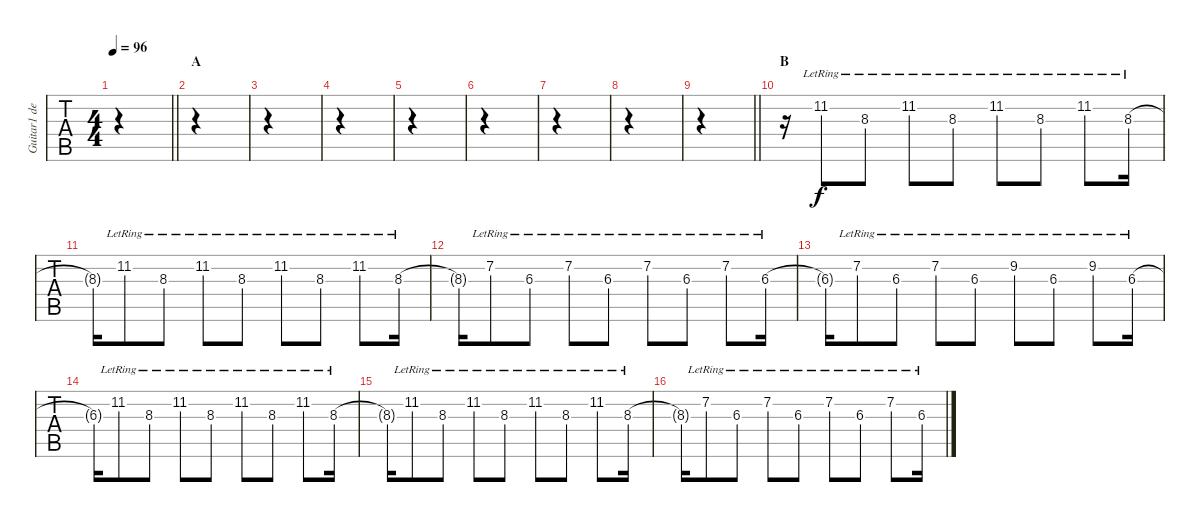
\track ("Guitar1 delay" "Guitar1 de") {instrument electricguitarclean}
\staff {tabs}
\tuning (E4 B3 G3 D3 A2 D2) {hide}
\ts (4 4)
\tempo 96
\clef g2
\barLineRight lightlight
\ks c
|
\section ("" "A")
|
|
|
|
|
|
|
\barLineRight lightlight
|
\section ("" "B")
r.16 11.2{lr}.8{instrument electricguitarclean} 8.3{lr}.8 11.2{lr}.8 8.3{lr}.8 11.2{lr}.8 8.3{lr}.8 11.2{lr}.8 8.3{lr}.16 |
8.3{t}.16 11.2{lr}.8 8.3{lr}.8 11.2{lr}.8 8.3{lr}.8 11.2{lr}.8 8.3{lr}.8 11.2{lr}.8 8.3{lr}.16 |
8.3{t}.16 7.2{lr}.8 6.3{lr}.8 7.2{lr}.8 6.3{lr}.8 7.2{lr}.8 6.3{lr}.8 7.2{lr}.8 6.3{lr}.16 |
6.3{t}.16 7.2{lr}.8 6.3{lr}.8 7.2{lr}.8 6.3{lr}.8 9.2{lr}.8 6.3{lr}.8 9.2{lr}.8 6.3{lr}.16 |
6.3{t}.16 11.2{lr}.8 8.3{lr}.8 11.2{lr}.8 8.3{lr}.8 11.2{lr}.8 8.3{lr}.8 11.2{lr}.8 8.3{lr}.16 |
8.3{t}.16 11.2{lr}.8 8.3{lr}.8 11.2{lr}.8 8.3{lr}.8 11.2{lr}.8 8.3{lr}.8 11.2{lr}.8 8.3{lr}.16 |
8.3{t}.16 7.2{lr}.8 6.3{lr}.8 7.2{lr}.8 6.3{lr}.8 7.2{lr}.8 6.3{lr}.8 7.2{lr}.8 6.3{lr}.16
